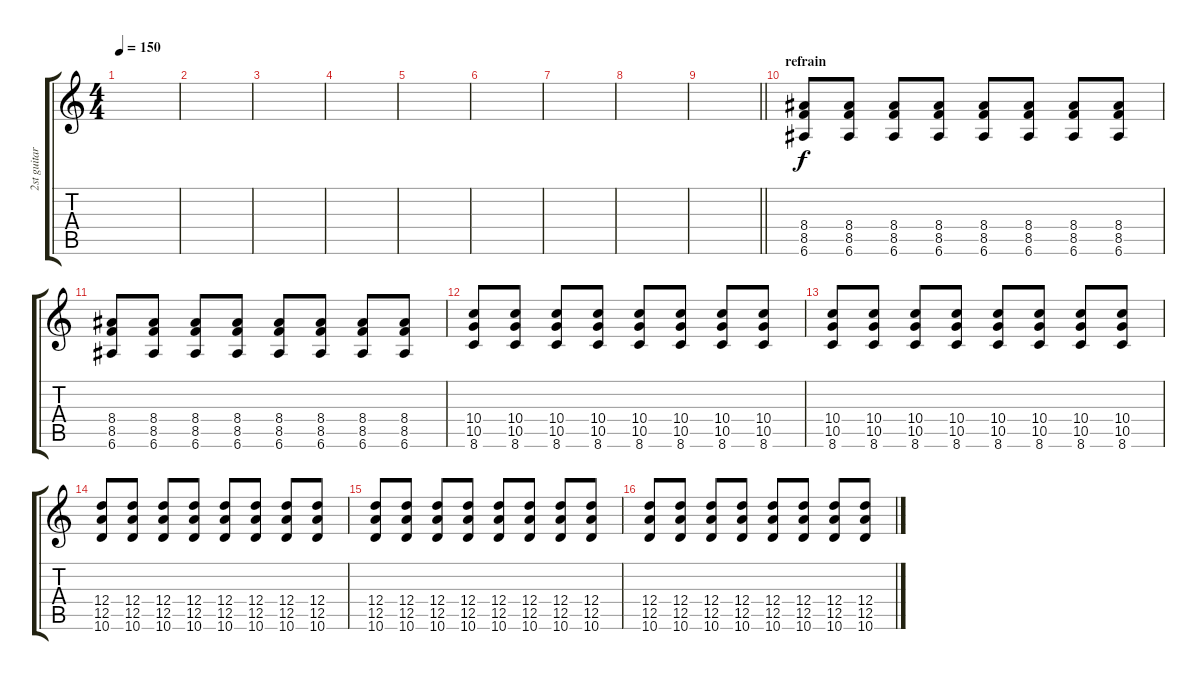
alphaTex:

\track ("2st guitar" "2st guitar") {instrument overdrivenguitar}
\staff {score tabs}
\tuning (E4 B3 G3 D3 A2 E2) {hide}
\ts (4 4)
\tempo 150
\clef g2
\ks c
|
|
|
|
|
|
|
|
\barLineRight lightlight
|
\section ("" "refrain")
(8.4 8.5 6.6).8{dy f} (8.4 8.5 6.6).8 (8.4 8.5 6.6).8 (8.4 8.5 6.6).8 (8.4 8.5 6.6).8 (8.4 8.5 6.6).8 (8.4 8.5 6.6).8 (8.4 8.5 6.6).8 |
(8.4 8.5 6.6).8 (8.4 8.5 6.6).8 (8.4 8.5 6.6).8 (8.4 8.5 6.6).8 (8.4 8.5 6.6).8 (8.4 8.5 6.6).8 (8.4 8.5 6.6).8 (8.4 8.5 6.6).8 |
(10.4 10.5 8.6).8 (10.4 10.5 8.6).8 (10.4 10.5 8.6).8 (10.4 10.5 8.6).8 (10.4 10.5 8.6).8 (10.4 10.5 8.6).8 (10.4 10.5 8.6).8 (10.4 10.5 8.6).8 |
(10.4 10.5 8.6).8 (10.4 10.5 8.6).8 (10.4 10.5 8.6).8 (10.4 10.5 8.6).8 (10.4 10.5 8.6).8 (10.4 10.5 8.6).8 (10.4 10.5 8.6).8 (10.4 10.5 8.6).8 |
(12.4 12.5 10.6).8 (12.4 12.5 10.6).8 (12.4 12.5 10.6).8 (12.4 12.5 10.6).8 (12.4 12.5 10.6).8 (12.4 12.5 10.6).8 (12.4 12.5 10.6).8 (12.4 12.5 10.6).8 |
(12.4 12.5 10.6).8 (12.4 12.5 10.6).8 (12.4 12.5 10.6).8 (12.4 12.5 10.6).8 (12.4 12.5 10.6).8 (12.4 12.5 10.6).8 (12.4 12.5 10.6).8 (12.4 12.5 10.6).8 |
(12.4 12.5 10.6).8 (12.4 12.5 10.6).8 (12.4 12.5 10.6).8 (12.4 12.5 10.6).8 (12.4 12.5 10.6).8 (12.4 12.5 10.6).8 (12.4 12.5 10.6).8 (12.4 12.5 10.6).8
